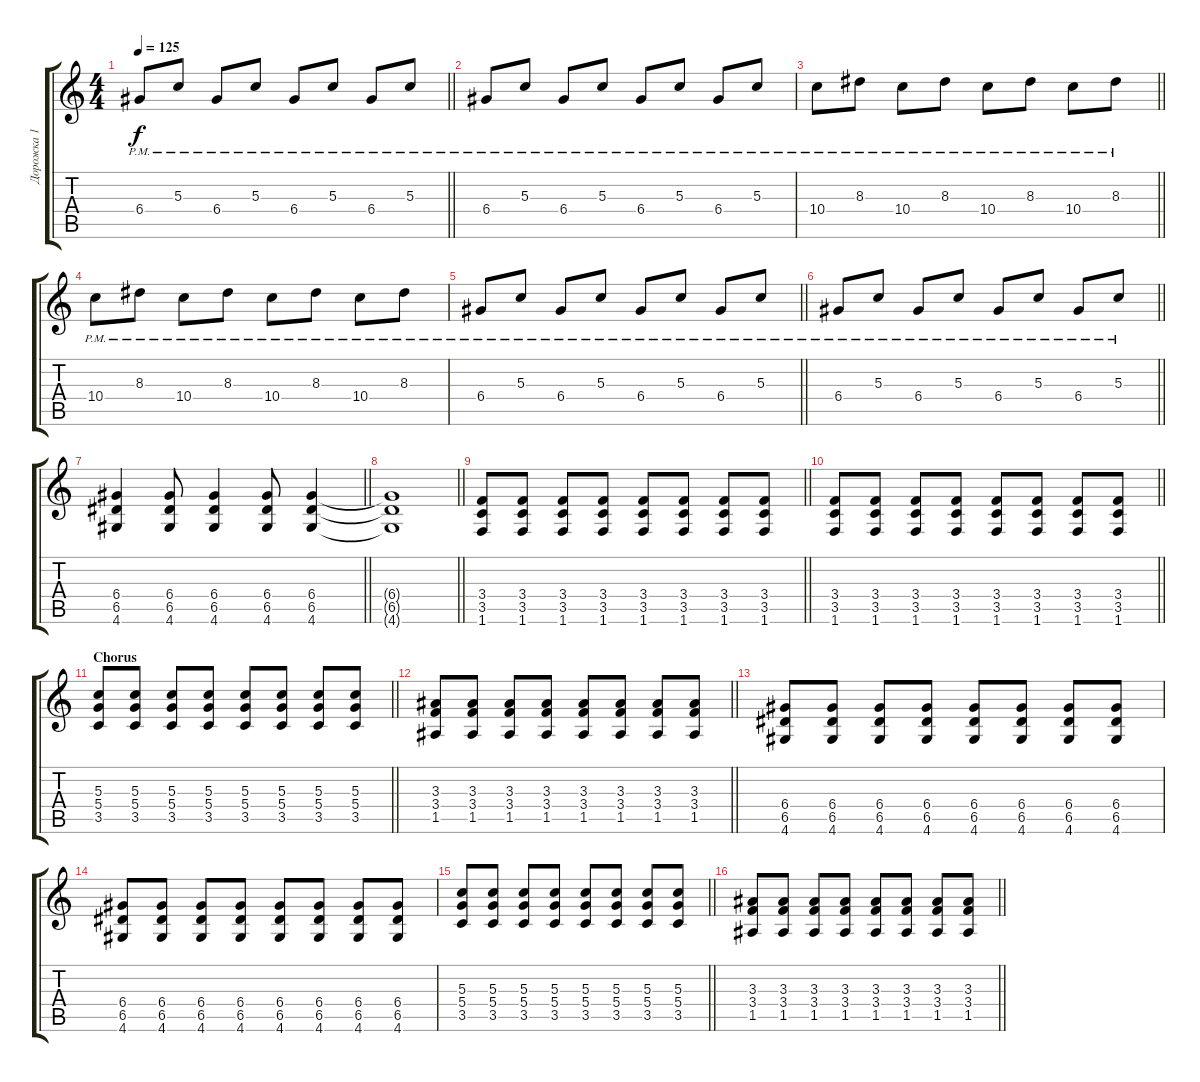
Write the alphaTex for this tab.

\track ("Дорожка 1" "Дорожка 1") {instrument distortionguitar}
\staff {score tabs}
\tuning (E4 B3 G3 D3 A2 E2) {hide}
\ts (4 4)
\tempo 125
\clef g2
\barLineRight lightlight
\ks c
6.4{pm}.8{dy f} 5.3{pm}.8 6.4{pm}.8 5.3{pm}.8 6.4{pm}.8 5.3{pm}.8 6.4{pm}.8 5.3{pm}.8 |
6.4{pm}.8 5.3{pm}.8 6.4{pm}.8 5.3{pm}.8 6.4{pm}.8 5.3{pm}.8 6.4{pm}.8 5.3{pm}.8 |
\barLineRight lightlight
10.4{pm}.8 8.3{pm}.8 10.4{pm}.8 8.3{pm}.8 10.4{pm}.8 8.3{pm}.8 10.4{pm}.8 8.3{pm}.8 |
10.4{pm}.8 8.3{pm}.8 10.4{pm}.8 8.3{pm}.8 10.4{pm}.8 8.3{pm}.8 10.4{pm}.8 8.3{pm}.8 |
\barLineRight lightlight
6.4{pm}.8 5.3{pm}.8 6.4{pm}.8 5.3{pm}.8 6.4{pm}.8 5.3{pm}.8 6.4{pm}.8 5.3{pm}.8 |
\barLineRight lightlight
6.4{pm}.8 5.3{pm}.8 6.4{pm}.8 5.3{pm}.8 6.4{pm}.8 5.3{pm}.8 6.4{pm}.8 5.3{pm}.8 |
\barLineRight lightlight
(6.4 6.5 4.6).4 (6.4 6.5 4.6).8 (6.4 6.5 4.6).4 (6.4 6.5 4.6).8 (6.4 6.5 4.6).4 |
\barLineRight lightlight
(6.4{t} 6.5{t} 4.6{t}).1 |
\barLineRight lightlight
(3.4 3.5 1.6).8{volume 13} (3.4 3.5 1.6).8 (3.4 3.5 1.6).8 (3.4 3.5 1.6).8 (3.4 3.5 1.6).8 (3.4 3.5 1.6).8 (3.4 3.5 1.6).8 (3.4 3.5 1.6).8 |
\barLineRight lightlight
(3.4 3.5 1.6).8 (3.4 3.5 1.6).8 (3.4 3.5 1.6).8 (3.4 3.5 1.6).8 (3.4 3.5 1.6).8 (3.4 3.5 1.6).8 (3.4 3.5 1.6).8 (3.4 3.5 1.6).8 |
\section ("" "Chorus")
\barLineRight lightlight
(5.3 5.4 3.5).8 (5.3 5.4 3.5).8 (5.3 5.4 3.5).8 (5.3 5.4 3.5).8 (5.3 5.4 3.5).8 (5.3 5.4 3.5).8 (5.3 5.4 3.5).8 (5.3 5.4 3.5).8 |
\barLineRight lightlight
(3.3 3.4 1.5).8 (3.3 3.4 1.5).8 (3.3 3.4 1.5).8 (3.3 3.4 1.5).8 (3.3 3.4 1.5).8 (3.3 3.4 1.5).8 (3.3 3.4 1.5).8 (3.3 3.4 1.5).8 |
(6.4 6.5 4.6).8 (6.4 6.5 4.6).8 (6.4 6.5 4.6).8 (6.4 6.5 4.6).8 (6.4 6.5 4.6).8 (6.4 6.5 4.6).8 (6.4 6.5 4.6).8 (6.4 6.5 4.6).8 |
(6.4 6.5 4.6).8 (6.4 6.5 4.6).8 (6.4 6.5 4.6).8 (6.4 6.5 4.6).8 (6.4 6.5 4.6).8 (6.4 6.5 4.6).8 (6.4 6.5 4.6).8 (6.4 6.5 4.6).8 |
\barLineRight lightlight
(5.3 5.4 3.5).8 (5.3 5.4 3.5).8 (5.3 5.4 3.5).8 (5.3 5.4 3.5).8 (5.3 5.4 3.5).8 (5.3 5.4 3.5).8 (5.3 5.4 3.5).8 (5.3 5.4 3.5).8 |
\barLineRight lightlight
(3.3 3.4 1.5).8 (3.3 3.4 1.5).8 (3.3 3.4 1.5).8 (3.3 3.4 1.5).8 (3.3 3.4 1.5).8 (3.3 3.4 1.5).8 (3.3 3.4 1.5).8 (3.3 3.4 1.5).8
